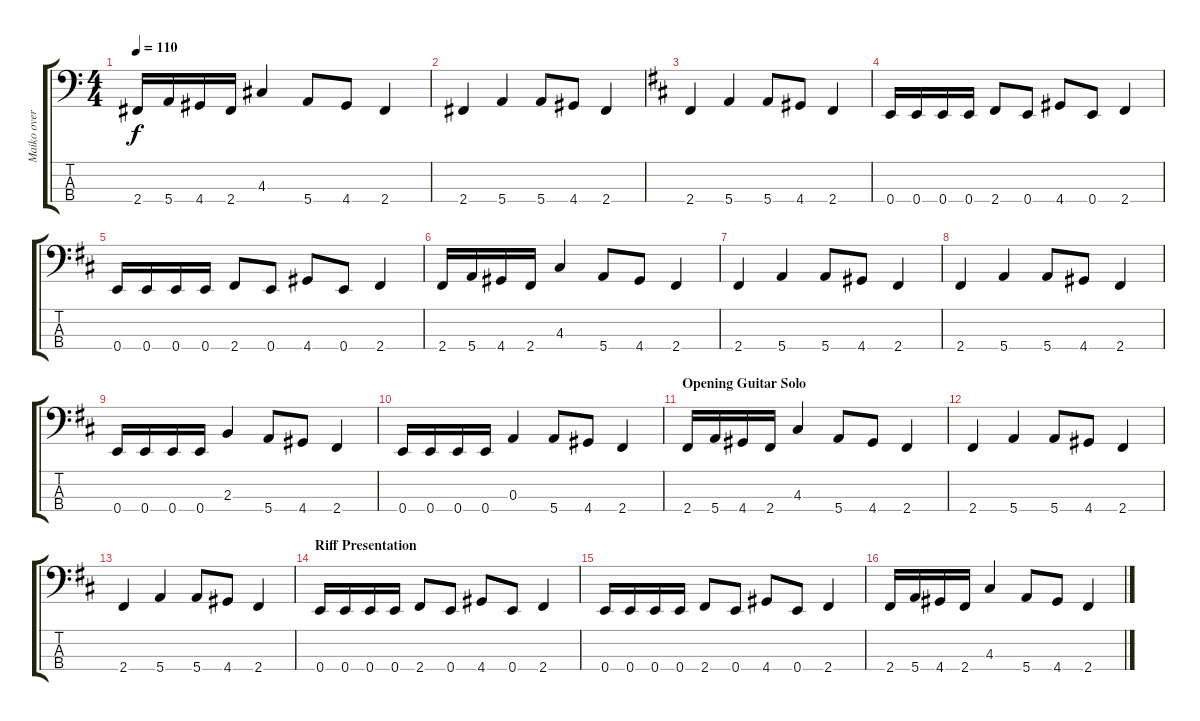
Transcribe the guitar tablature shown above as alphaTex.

\track ("Maiko overdub II" "Maiko over") {instrument slapbass2}
\staff {score tabs}
\tuning (G2 D2 A1 E1) {hide}
\ts (4 4)
\tempo 110
\clef f4
\ks c
2.4.16{dy f instrument slapbass2} 5.4.16 4.4.16 2.4.16 4.3.4 5.4.8 4.4.8 2.4.4 |
2.4.4 5.4.4 5.4.8 4.4.8 2.4.4 |
\ks bminor
2.4.4 5.4.4 5.4.8 4.4.8 2.4.4 |
0.4.16 0.4.16 0.4.16 0.4.16 2.4.8 0.4.8 4.4.8 0.4.8 2.4.4 |
0.4.16 0.4.16 0.4.16 0.4.16 2.4.8 0.4.8 4.4.8 0.4.8 2.4.4 |
2.4.16 5.4.16 4.4.16 2.4.16 4.3.4 5.4.8 4.4.8 2.4.4 |
2.4.4 5.4.4 5.4.8 4.4.8 2.4.4 |
2.4.4 5.4.4 5.4.8 4.4.8 2.4.4 |
0.4.16 0.4.16 0.4.16 0.4.16 2.3.4 5.4.8 4.4.8 2.4.4 |
0.4.16 0.4.16 0.4.16 0.4.16 0.3.4 5.4.8 4.4.8 2.4.4 |
\section ("" "Opening Guitar Solo")
2.4.16 5.4.16 4.4.16 2.4.16 4.3.4 5.4.8 4.4.8 2.4.4 |
2.4.4 5.4.4 5.4.8 4.4.8 2.4.4 |
2.4.4 5.4.4 5.4.8 4.4.8 2.4.4 |
\section ("" "Riff Presentation")
0.4.16 0.4.16 0.4.16 0.4.16 2.4.8 0.4.8 4.4.8 0.4.8 2.4.4 |
0.4.16 0.4.16 0.4.16 0.4.16 2.4.8 0.4.8 4.4.8 0.4.8 2.4.4 |
2.4.16 5.4.16 4.4.16 2.4.16 4.3.4 5.4.8 4.4.8 2.4.4
